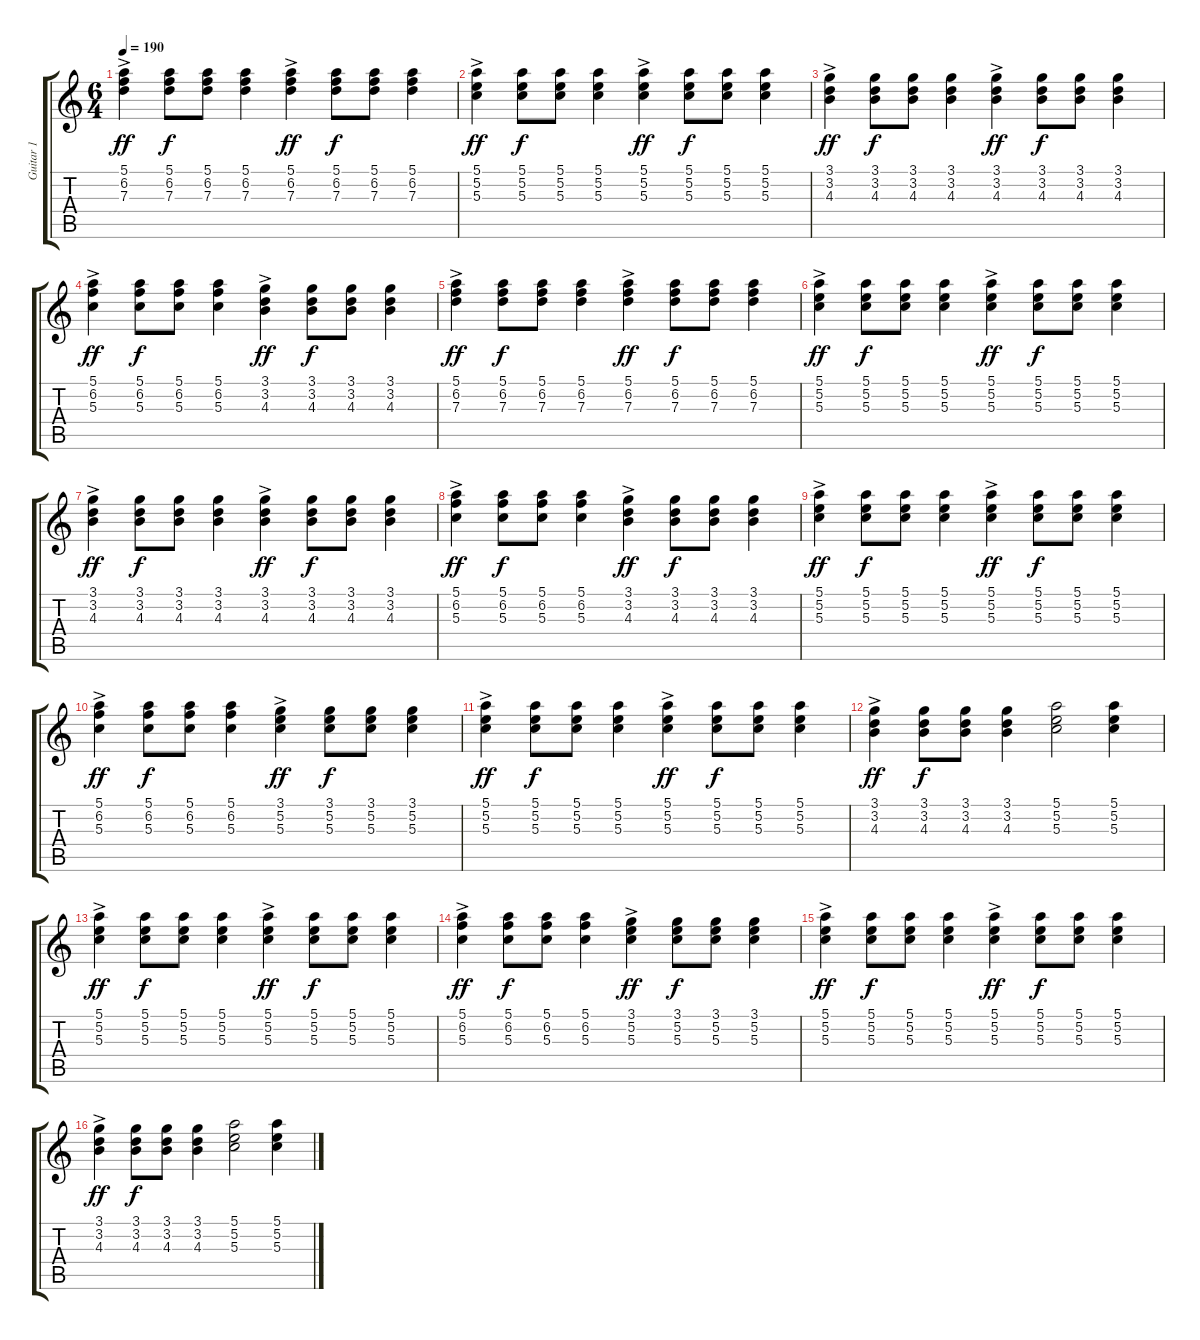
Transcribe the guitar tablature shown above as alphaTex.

\track ("Guitar 1" "Guitar 1") {instrument acousticguitarnylon}
\staff {score tabs}
\tuning (E4 B3 G3 D3 A2 E2) {hide}
\ts (6 4)
\tempo 190
\clef g2
\ks c
(5.1{ac} 6.2 7.3).4{dy ff} (5.1 6.2 7.3).8{dy f} (5.1 6.2 7.3).8 (5.1 6.2 7.3).4 (5.1{ac} 6.2 7.3).4{dy ff} (5.1 6.2 7.3).8{dy f} (5.1 6.2 7.3).8 (5.1 6.2 7.3).4 |
(5.1 5.2 5.3{ac}).4{dy ff} (5.1 5.2 5.3).8{dy f} (5.1 5.2 5.3).8 (5.1 5.2 5.3).4 (5.1 5.2 5.3{ac}).4{dy ff} (5.1 5.2 5.3).8{dy f} (5.1 5.2 5.3).8 (5.1 5.2 5.3).4 |
(3.1 3.2{ac} 4.3).4{dy ff} (3.1 3.2 4.3).8{dy f} (3.1 3.2 4.3).8 (3.1 3.2 4.3).4 (3.1 3.2{ac} 4.3).4{dy ff} (3.1 3.2 4.3).8{dy f} (3.1 3.2 4.3).8 (3.1 3.2 4.3).4 |
(5.1 6.2{ac} 5.3).4{dy ff} (5.1 6.2 5.3).8{dy f} (5.1 6.2 5.3).8 (5.1 6.2 5.3).4 (3.1 3.2{ac} 4.3).4{dy ff} (3.1 3.2 4.3).8{dy f} (3.1 3.2 4.3).8 (3.1 3.2 4.3).4 |
(5.1{ac} 6.2 7.3).4{dy ff} (5.1 6.2 7.3).8{dy f} (5.1 6.2 7.3).8 (5.1 6.2 7.3).4 (5.1{ac} 6.2 7.3).4{dy ff} (5.1 6.2 7.3).8{dy f} (5.1 6.2 7.3).8 (5.1 6.2 7.3).4 |
(5.1 5.2 5.3{ac}).4{dy ff} (5.1 5.2 5.3).8{dy f} (5.1 5.2 5.3).8 (5.1 5.2 5.3).4 (5.1 5.2 5.3{ac}).4{dy ff} (5.1 5.2 5.3).8{dy f} (5.1 5.2 5.3).8 (5.1 5.2 5.3).4 |
(3.1 3.2{ac} 4.3).4{dy ff} (3.1 3.2 4.3).8{dy f} (3.1 3.2 4.3).8 (3.1 3.2 4.3).4 (3.1 3.2{ac} 4.3).4{dy ff} (3.1 3.2 4.3).8{dy f} (3.1 3.2 4.3).8 (3.1 3.2 4.3).4 |
(5.1 6.2{ac} 5.3).4{dy ff} (5.1 6.2 5.3).8{dy f} (5.1 6.2 5.3).8 (5.1 6.2 5.3).4 (3.1 3.2{ac} 4.3).4{dy ff} (3.1 3.2 4.3).8{dy f} (3.1 3.2 4.3).8 (3.1 3.2 4.3).4 |
(5.1 5.2{ac} 5.3).4{dy ff} (5.1 5.2 5.3).8{dy f} (5.1 5.2 5.3).8 (5.1 5.2 5.3).4 (5.1 5.2{ac} 5.3).4{dy ff} (5.1 5.2 5.3).8{dy f} (5.1 5.2 5.3).8 (5.1 5.2 5.3).4 |
(5.1 6.2{ac} 5.3).4{dy ff} (5.1 6.2 5.3).8{dy f} (5.1 6.2 5.3).8 (5.1 6.2 5.3).4 (3.1{ac} 5.2 5.3).4{dy ff} (3.1 5.2 5.3).8{dy f} (3.1 5.2 5.3).8 (3.1 5.2 5.3).4 |
(5.1 5.2{ac} 5.3).4{dy ff} (5.1 5.2 5.3).8{dy f} (5.1 5.2 5.3).8 (5.1 5.2 5.3).4 (5.1 5.2{ac} 5.3).4{dy ff} (5.1 5.2 5.3).8{dy f} (5.1 5.2 5.3).8 (5.1 5.2 5.3).4 |
(3.1 3.2{ac} 4.3).4{dy ff} (3.1 3.2 4.3).8{dy f} (3.1 3.2 4.3).8 (3.1 3.2 4.3).4 (5.1 5.2 5.3).2 (5.1 5.2 5.3).4 |
(5.1 5.2{ac} 5.3).4{dy ff} (5.1 5.2 5.3).8{dy f} (5.1 5.2 5.3).8 (5.1 5.2 5.3).4 (5.1 5.2{ac} 5.3).4{dy ff} (5.1 5.2 5.3).8{dy f} (5.1 5.2 5.3).8 (5.1 5.2 5.3).4 |
(5.1 6.2{ac} 5.3).4{dy ff} (5.1 6.2 5.3).8{dy f} (5.1 6.2 5.3).8 (5.1 6.2 5.3).4 (3.1{ac} 5.2 5.3).4{dy ff} (3.1 5.2 5.3).8{dy f} (3.1 5.2 5.3).8 (3.1 5.2 5.3).4 |
(5.1 5.2{ac} 5.3).4{dy ff} (5.1 5.2 5.3).8{dy f} (5.1 5.2 5.3).8 (5.1 5.2 5.3).4 (5.1 5.2{ac} 5.3).4{dy ff} (5.1 5.2 5.3).8{dy f} (5.1 5.2 5.3).8 (5.1 5.2 5.3).4 |
(3.1 3.2{ac} 4.3).4{dy ff} (3.1 3.2 4.3).8{dy f} (3.1 3.2 4.3).8 (3.1 3.2 4.3).4 (5.1 5.2 5.3).2 (5.1 5.2 5.3).4
